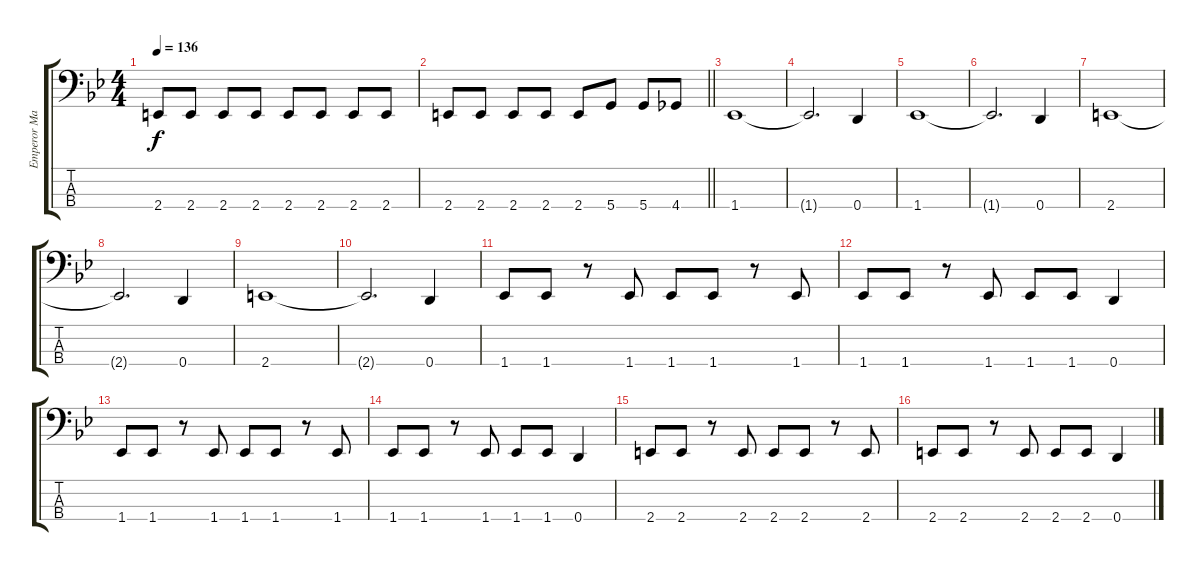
\track ("Emperor Magus Caligula" "Emperor Ma") {instrument electricbasspick}
\staff {score tabs}
\tuning (F2 C2 G1 D1) {hide}
\ts (4 4)
\tempo 136
\clef f4
\ks bb
2.4.8{dy f} 2.4.8 2.4.8 2.4.8 2.4.8 2.4.8 2.4.8 2.4.8 |
\barLineRight lightlight
2.4.8 2.4.8 2.4.8 2.4.8 2.4.8 5.4.8 5.4.8 4.4.8 |
1.4.1 |
1.4{t}.2{d} 0.4.4 |
1.4.1 |
1.4{t}.2{d} 0.4.4 |
2.4.1 |
2.4{t}.2{d} 0.4.4 |
2.4.1 |
2.4{t}.2{d} 0.4.4 |
1.4.8 1.4.8 r.8 1.4.8 1.4.8 1.4.8 r.8 1.4.8 |
1.4.8 1.4.8 r.8 1.4.8 1.4.8 1.4.8 0.4.4 |
1.4.8 1.4.8 r.8 1.4.8 1.4.8 1.4.8 r.8 1.4.8 |
1.4.8 1.4.8 r.8 1.4.8 1.4.8 1.4.8 0.4.4 |
2.4.8 2.4.8 r.8 2.4.8 2.4.8 2.4.8 r.8 2.4.8 |
2.4.8 2.4.8 r.8 2.4.8 2.4.8 2.4.8 0.4.4
